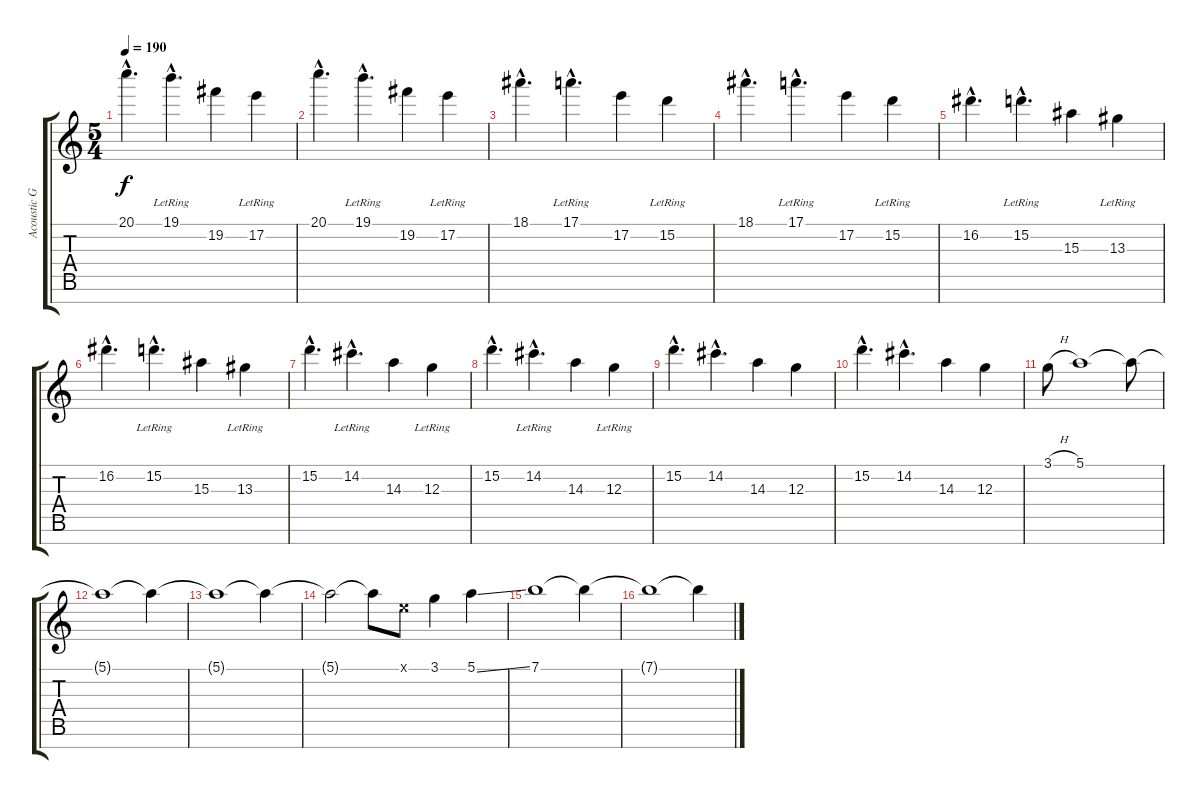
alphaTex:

\track ("Acoustic Guitar 2" "Acoustic G") {instrument acousticguitarnylon}
\staff {score tabs}
\tuning (E4 B3 G3 D3 A2 E2 B1) {hide}
\ts (5 4)
\tempo 190
\clef g2
\ks c
20.1{hac}.4{d dy f} 19.1{hac lr}.4{d} 19.2.4 17.2{lr}.4 |
20.1{hac}.4{d} 19.1{hac lr}.4{d} 19.2.4 17.2{lr}.4 |
18.1{hac}.4{d} 17.1{hac lr}.4{d} 17.2.4 15.2{lr}.4 |
18.1{hac}.4{d} 17.1{hac lr}.4{d} 17.2.4 15.2{lr}.4 |
16.2{hac}.4{d} 15.2{hac lr}.4{d} 15.3.4 13.3{lr}.4 |
16.2{hac}.4{d} 15.2{hac lr}.4{d} 15.3.4 13.3{lr}.4 |
15.2{hac}.4{d} 14.2{hac lr}.4{d} 14.3.4 12.3{lr}.4 |
15.2{hac}.4{d} 14.2{hac lr}.4{d} 14.3.4 12.3{lr}.4 |
15.2{hac}.4{d} 14.2{hac}.4{d} 14.3.4 12.3.4 |
15.2{hac}.4{d} 14.2{hac}.4{d} 14.3.4 12.3.4 |
3.1{h}.8 5.1.1 5.1{t}.8 |
5.1{t}.1 5.1{t}.4 |
5.1{t}.1 5.1{t}.4 |
5.1{t}.2 5.1{t}.8 0.1{x}.8 3.1.4 5.1{ss}.4 |
7.1.1 7.1{t}.4 |
7.1{t}.1 7.1{t}.4
